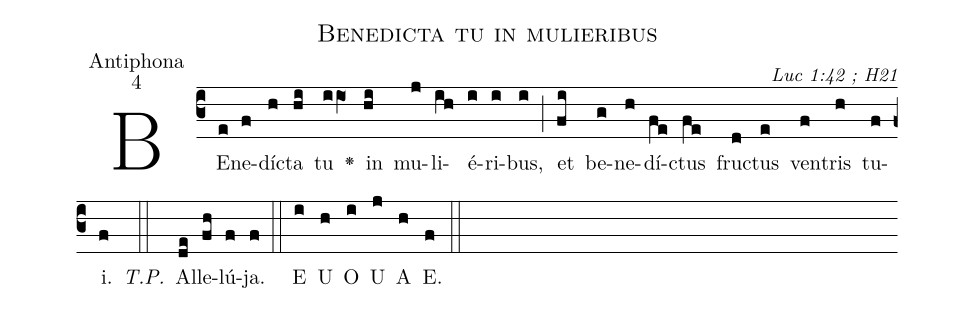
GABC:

name:Benedicta tu in mulieribus;
office-part:Antiphona;
mode:4;
commentary:Luc 1:42 ; H21;
%%
(c3)BE(e)ne(f)dí(h)cta(hi) tu(iiO1) <v>\greheightstar</v>() in(hi) mu(j)li(ih)é(i)ri(i)bus,(i) (;) et(fi) be(g)ne(h)dí(fe)ctus(fe) fru(d)ctus(e) ven(f)tris(h) tu(f)i.(f)  <i>T.P.</i>(::) Al(de)le(fh)lú(f)ja.(f) (::)
E(i) U(h) O(i) U(j) A(h) E.(f) (::)
